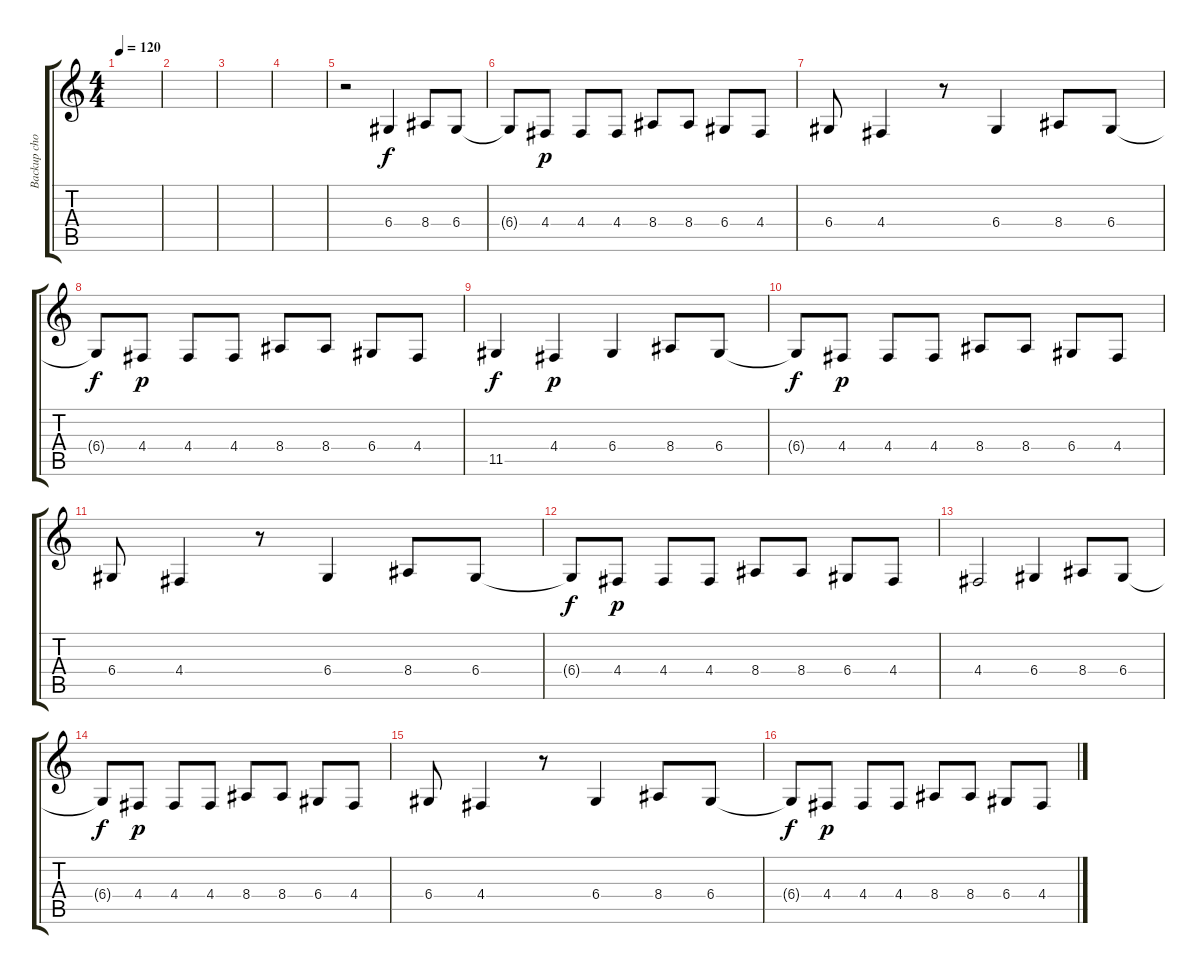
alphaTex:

\track ("Backup chorus" "Backup cho") {instrument pad4choir}
\staff {score tabs}
\tuning (E4 B3 G3 D3 A2 E2) {hide}
\ts (4 4)
\tempo 120
\clef g2
\ks c
|
|
|
|
r.2 6.4.4 8.4.8 6.4.8 |
6.4{t}.8{dy f} 4.4.8{dy p} 4.4.8 4.4.8 8.4.8 8.4.8 6.4.8 4.4.8 |
6.4.8 4.4.4 r.8 6.4.4 8.4.8 6.4.8 |
6.4{t}.8{dy f} 4.4.8{dy p} 4.4.8 4.4.8 8.4.8 8.4.8 6.4.8 4.4.8 |
11.5.4{dy f} 4.4.4{dy p} 6.4.4 8.4.8 6.4.8 |
6.4{t}.8{dy f} 4.4.8{dy p} 4.4.8 4.4.8 8.4.8 8.4.8 6.4.8 4.4.8 |
6.4.8 4.4.4 r.8 6.4.4 8.4.8 6.4.8 |
6.4{t}.8{dy f} 4.4.8{dy p} 4.4.8 4.4.8 8.4.8 8.4.8 6.4.8 4.4.8 |
4.4.2 6.4.4 8.4.8 6.4.8 |
6.4{t}.8{dy f} 4.4.8{dy p} 4.4.8 4.4.8 8.4.8 8.4.8 6.4.8 4.4.8 |
6.4.8 4.4.4 r.8 6.4.4 8.4.8 6.4.8 |
6.4{t}.8{dy f} 4.4.8{dy p} 4.4.8 4.4.8 8.4.8 8.4.8 6.4.8 4.4.8
